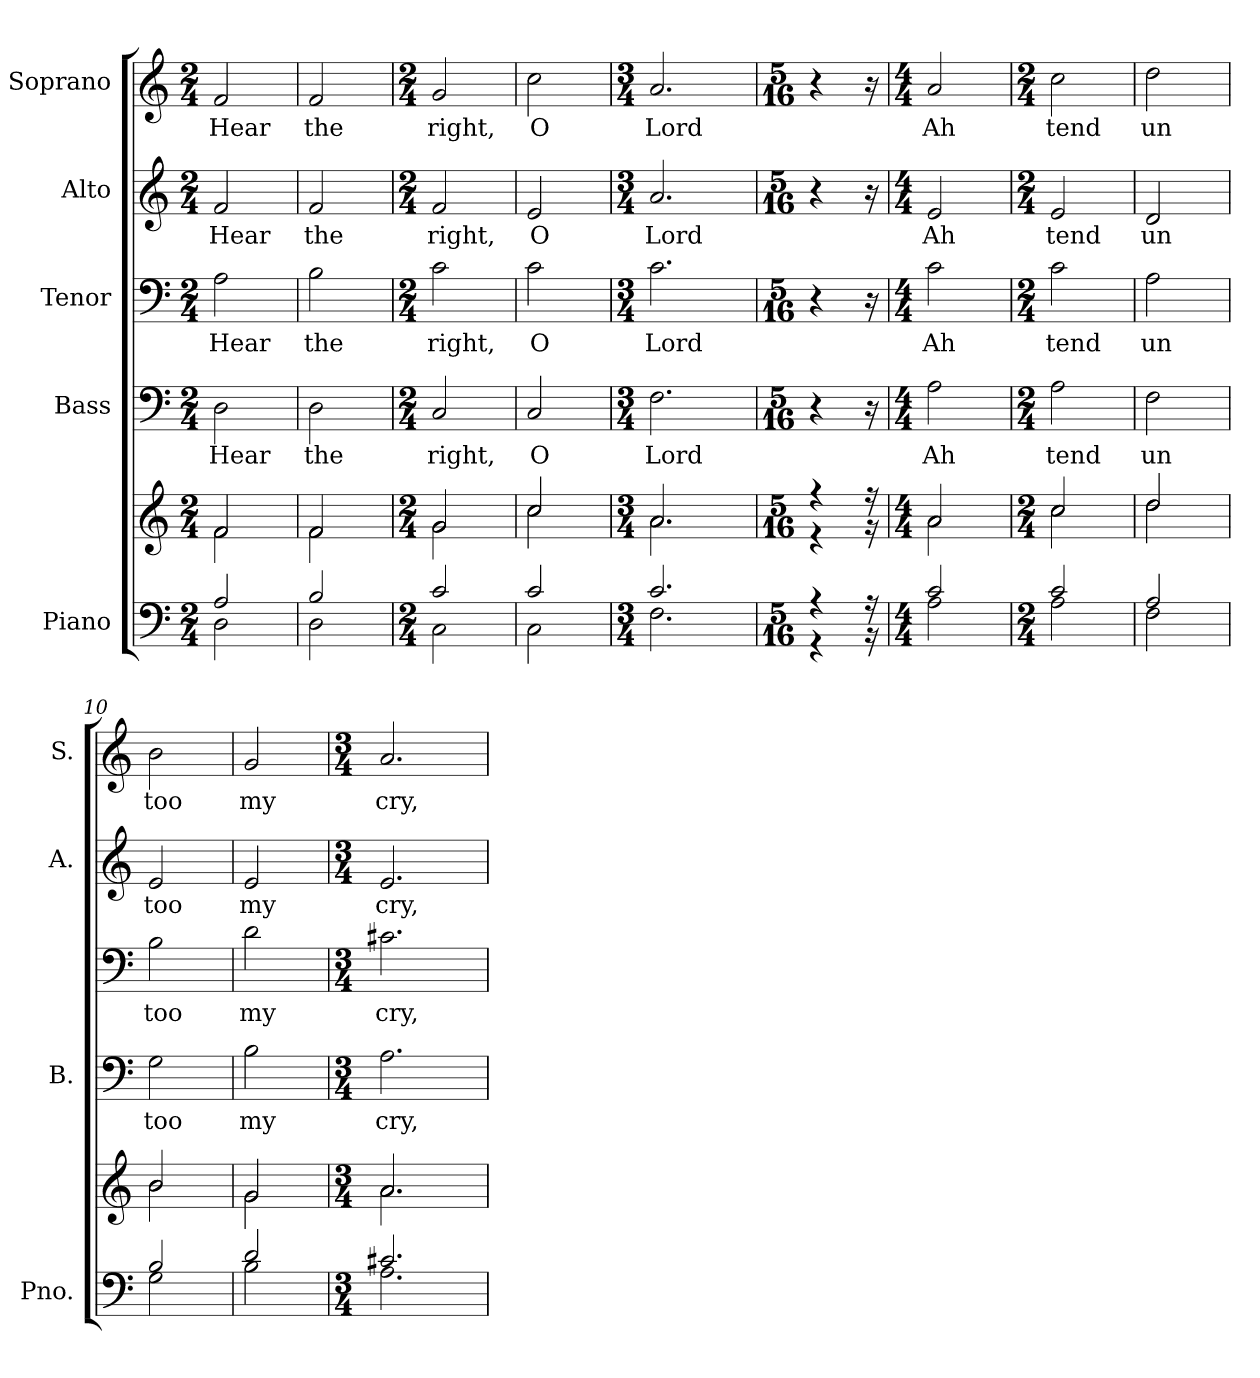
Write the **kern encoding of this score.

**kern	**kern	**kern	**text	**kern	**text	**kern	**text	**kern	**text
*part5	*part5	*part4	*part4	*part3	*part3	*part2	*part2	*part1	*part1
*staff6	*staff5	*staff4	*staff4	*staff3	*staff3	*staff2	*staff2	*staff1	*staff1
*I"Piano	*	*I"Bass	*	*I"Tenor	*	*I"Alto	*	*I"Soprano	*
*I'Pno.	*	*I'B.	*	*	*	*I'A.	*	*I'S.	*
!!LO:PB:g=z
*clefF4	*clefG2	*clefF4	*	*clefF4	*	*clefG2	*	*clefG2	*
*k[]	*k[]	*k[]	*	*k[]	*	*k[]	*	*k[]	*
*C:	*C:	*C:	*	*C:	*	*C:	*	*C:	*
*M2/4	*M2/4	*M2/4	*	*M2/4	*	*M2/4	*	*M2/4	*
*MM300	*MM300	*MM300	*	*MM300	*	*MM300	*	*MM300	*
=1	=1	=1	=1	=1	=1	=1	=1	=1	=1
*^	*^	*	*	*	*	*	*	*	*
!	!	!	!	!	!LO:LY:b:color=#000000	!	!	!	!	!	!
!	!	!	!	!	!	!	!LO:LY:b:color=#000000	!	!	!	!
!	!	!	!	!	!	!	!	!	!LO:LY:b:color=#000000	!	!
!	!	!	!	!	!	!	!	!	!	!	!LO:LY:b:color=#000000
2Ai/	2Di\	2fi/	2fi\	2Di\	Hear	2Ai\	Hear	2fi/	Hear	2fi/	Hear
=2	=2	=2	=2	=2	=2	=2	=2	=2	=2	=2	=2
!	!	!	!	!	!LO:LY:b:color=#000000	!	!	!	!	!	!
!	!	!	!	!	!	!	!LO:LY:b:color=#000000	!	!	!	!
!	!	!	!	!	!	!	!	!	!LO:LY:b:color=#000000	!	!
!	!	!	!	!	!	!	!	!	!	!	!LO:LY:b:color=#000000
2Bi/	2Di\	2fi/	2fi\	2Di\	the	2Bi\	the	2fi/	the	2fi/	the
=3	=3	=3	=3	=3	=3	=3	=3	=3	=3	=3	=3
*M2/4	*	*M2/4	*	*M2/4	*	*M2/4	*	*M2/4	*	*M2/4	*
!	!	!	!	!	!LO:LY:b:color=#000000	!	!	!	!	!	!
!	!	!	!	!	!	!	!LO:LY:b:color=#000000	!	!	!	!
!	!	!	!	!	!	!	!	!	!LO:LY:b:color=#000000	!	!
!	!	!	!	!	!	!	!	!	!	!	!LO:LY:b:color=#000000
2ci/	2Ci\	2gi/	2gi\	2Ci/	right,	2ci\	right,	2fi/	right,	2gi/	right,
=4	=4	=4	=4	=4	=4	=4	=4	=4	=4	=4	=4
!	!	!	!	!	!LO:LY:b:color=#000000	!	!	!	!	!	!
!	!	!	!	!	!	!	!LO:LY:b:color=#000000	!	!	!	!
!	!	!	!	!	!	!	!	!	!LO:LY:b:color=#000000	!	!
!	!	!	!	!	!	!	!	!	!	!	!LO:LY:b:color=#000000
2ci/	2Ci\	2cci/	2cci\	2Ci/	O	2ci\	O	2ei/	O	2cci\	O
=5	=5	=5	=5	=5	=5	=5	=5	=5	=5	=5	=5
*M3/4	*	*M3/4	*	*M3/4	*	*M3/4	*	*M3/4	*	*M3/4	*
!	!	!	!	!	!LO:LY:b:color=#000000	!	!	!	!	!	!
!	!	!	!	!	!	!	!LO:LY:b:color=#000000	!	!	!	!
!	!	!	!	!	!	!	!	!	!LO:LY:b:color=#000000	!	!
!	!	!	!	!	!	!	!	!	!	!	!LO:LY:b:color=#000000
2.ci/	2.Fi\	2.ai/	2.ai\	2.Fi\	Lord	2.ci\	Lord	2.ai/	Lord	2.ai/	Lord
=6	=6	=6	=6	=6	=6	=6	=6	=6	=6	=6	=6
*M5/16	*	*M5/16	*	*M5/16	*	*M5/16	*	*M5/16	*	*M5/16	*
4r	4r	4r	4r	4r	.	4r	.	4r	.	4r	.
16r	16r	16r	16r	16r	.	16r	.	16r	.	16r	.
=7	=7	=7	=7	=7	=7	=7	=7	=7	=7	=7	=7
*M4/4	*	*M4/4	*	*M4/4	*	*M4/4	*	*M4/4	*	*M4/4	*
!	!	!	!	!	!LO:LY:b:color=#000000	!	!	!	!	!	!
!	!	!	!	!	!	!	!LO:LY:b:color=#000000	!	!	!	!
!	!	!	!	!	!	!	!	!	!LO:LY:b:color=#000000	!	!
!	!	!	!	!	!	!	!	!	!	!	!LO:LY:b:color=#000000
2ci/	2Ai\	2ai/	2ai\	2Ai\	Ah	2ci\	Ah	2ei/	Ah	2ai/	Ah
=8	=8	=8	=8	=8	=8	=8	=8	=8	=8	=8	=8
*M2/4	*	*M2/4	*	*M2/4	*	*M2/4	*	*M2/4	*	*M2/4	*
!	!	!	!	!	!LO:LY:b:color=#000000	!	!	!	!	!	!
!	!	!	!	!	!	!	!LO:LY:b:color=#000000	!	!	!	!
!	!	!	!	!	!	!	!	!	!LO:LY:b:color=#000000	!	!
!	!	!	!	!	!	!	!	!	!	!	!LO:LY:b:color=#000000
2ci/	2Ai\	2cci/	2cci\	2Ai\	tend	2ci\	tend	2ei/	tend	2cci\	tend
=9	=9	=9	=9	=9	=9	=9	=9	=9	=9	=9	=9
!	!	!	!	!	!LO:LY:b:color=#000000	!	!	!	!	!	!
!	!	!	!	!	!	!	!LO:LY:b:color=#000000	!	!	!	!
!	!	!	!	!	!	!	!	!	!LO:LY:b:color=#000000	!	!
!	!	!	!	!	!	!	!	!	!	!	!LO:LY:b:color=#000000
2Ai/	2Fi\	2ddi/	2ddi\	2Fi\	un	2Ai\	un	2di/	un	2ddi\	un
=10	=10	=10	=10	=10	=10	=10	=10	=10	=10	=10	=10
!	!	!	!	!	!LO:LY:b:color=#000000	!	!	!	!	!	!
!	!	!	!	!	!	!	!LO:LY:b:color=#000000	!	!	!	!
!	!	!	!	!	!	!	!	!	!LO:LY:b:color=#000000	!	!
!	!	!	!	!	!	!	!	!	!	!	!LO:LY:b:color=#000000
2Bi/	2Gi\	2bi/	2bi\	2Gi\	too	2Bi\	too	2ei/	too	2bi\	too
=11	=11	=11	=11	=11	=11	=11	=11	=11	=11	=11	=11
!	!	!	!	!	!LO:LY:b:color=#000000	!	!	!	!	!	!
!	!	!	!	!	!	!	!LO:LY:b:color=#000000	!	!	!	!
!	!	!	!	!	!	!	!	!	!LO:LY:b:color=#000000	!	!
!	!	!	!	!	!	!	!	!	!	!	!LO:LY:b:color=#000000
2di/	2Bi\	2gi/	2gi\	2Bi\	my	2di\	my	2ei/	my	2gi/	my
!!LO:PB:g=z
=12	=12	=12	=12	=12	=12	=12	=12	=12	=12	=12	=12
*M3/4	*	*M3/4	*	*M3/4	*	*M3/4	*	*M3/4	*	*M3/4	*
!	!	!	!	!	!LO:LY:b:color=#000000	!	!	!	!	!	!
!	!	!	!	!	!	!	!LO:LY:b:color=#000000	!	!	!	!
!	!	!	!	!	!	!	!	!	!LO:LY:b:color=#000000	!	!
!	!	!	!	!	!	!	!	!	!	!	!LO:LY:b:color=#000000
2.c#Xi/	2.Ai\	2.ai/	2.ai\	2.Ai\	cry,	2.c#Xi\	cry,	2.ei/	cry,	2.ai/	cry,
*v	*v	*	*	*	*	*	*	*	*	*	*
*	*v	*v	*	*	*	*	*	*	*	*
=	=	=	=	=	=	=	=	=	=
*-	*-	*-	*-	*-	*-	*-	*-	*-	*-
